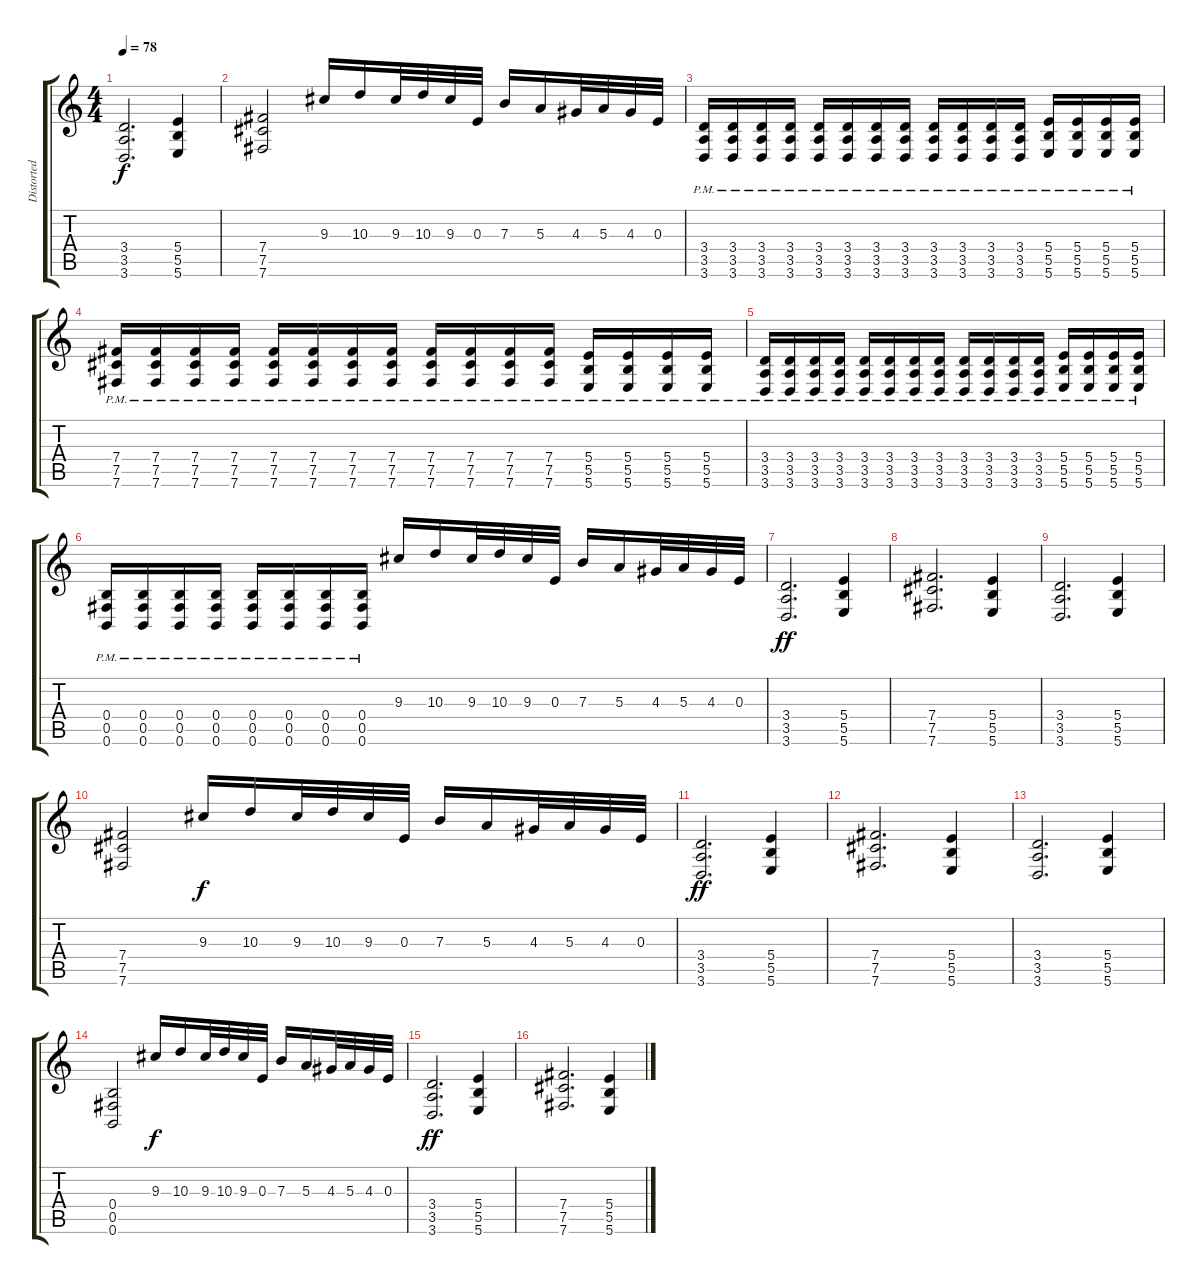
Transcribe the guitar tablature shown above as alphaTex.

\track ("Distorted Right" "Distorted ") {instrument distortionguitar}
\staff {score tabs}
\tuning (Db4 Ab3 E3 B2 Gb2 B1) {hide}
\ts (4 4)
\tempo 78
\clef g2
\ks c
(3.4 3.5 3.6).2{d dy f} (5.4 5.5 5.6).4 |
(7.4 7.5 7.6).2 9.3.16 10.3.16 9.3.32 10.3.32 9.3.32 0.3.32 7.3.16 5.3.16 4.3.32 5.3.32 4.3.32 0.3.32 |
(3.4{pm} 3.5{pm} 3.6{pm}).16 (3.4{pm} 3.5{pm} 3.6{pm}).16 (3.4{pm} 3.5{pm} 3.6{pm}).16 (3.4{pm} 3.5{pm} 3.6{pm}).16 (3.4{pm} 3.5{pm} 3.6{pm}).16 (3.4{pm} 3.5{pm} 3.6{pm}).16 (3.4{pm} 3.5{pm} 3.6{pm}).16 (3.4{pm} 3.5{pm} 3.6{pm}).16 (3.4{pm} 3.5{pm} 3.6{pm}).16 (3.4{pm} 3.5{pm} 3.6{pm}).16 (3.4{pm} 3.5{pm} 3.6{pm}).16 (3.4{pm} 3.5{pm} 3.6{pm}).16 (5.4{pm} 5.5{pm} 5.6{pm}).16 (5.4{pm} 5.5{pm} 5.6{pm}).16 (5.4{pm} 5.5{pm} 5.6{pm}).16 (5.4{pm} 5.5{pm} 5.6{pm}).16 |
(7.4{pm} 7.5{pm} 7.6{pm}).16 (7.4{pm} 7.5{pm} 7.6{pm}).16 (7.4{pm} 7.5{pm} 7.6{pm}).16 (7.4{pm} 7.5{pm} 7.6{pm}).16 (7.4{pm} 7.5{pm} 7.6{pm}).16 (7.4{pm} 7.5{pm} 7.6{pm}).16 (7.4{pm} 7.5{pm} 7.6{pm}).16 (7.4{pm} 7.5{pm} 7.6{pm}).16 (7.4{pm} 7.5{pm} 7.6{pm}).16 (7.4{pm} 7.5{pm} 7.6{pm}).16 (7.4{pm} 7.5{pm} 7.6{pm}).16 (7.4{pm} 7.5{pm} 7.6{pm}).16 (5.4{pm} 5.5{pm} 5.6{pm}).16 (5.4{pm} 5.5{pm} 5.6{pm}).16 (5.4{pm} 5.5{pm} 5.6{pm}).16 (5.4{pm} 5.5{pm} 5.6{pm}).16 |
(3.4{pm} 3.5{pm} 3.6{pm}).16 (3.4{pm} 3.5{pm} 3.6{pm}).16 (3.4{pm} 3.5{pm} 3.6{pm}).16 (3.4{pm} 3.5{pm} 3.6{pm}).16 (3.4{pm} 3.5{pm} 3.6{pm}).16 (3.4{pm} 3.5{pm} 3.6{pm}).16 (3.4{pm} 3.5{pm} 3.6{pm}).16 (3.4{pm} 3.5{pm} 3.6{pm}).16 (3.4{pm} 3.5{pm} 3.6{pm}).16 (3.4{pm} 3.5{pm} 3.6{pm}).16 (3.4{pm} 3.5{pm} 3.6{pm}).16 (3.4{pm} 3.5{pm} 3.6{pm}).16 (5.4{pm} 5.5{pm} 5.6{pm}).16 (5.4{pm} 5.5{pm} 5.6{pm}).16 (5.4{pm} 5.5{pm} 5.6{pm}).16 (5.4{pm} 5.5{pm} 5.6{pm}).16 |
(0.4{pm} 0.5{pm} 0.6{pm}).16 (0.4{pm} 0.5{pm} 0.6{pm}).16 (0.4{pm} 0.5{pm} 0.6{pm}).16 (0.4{pm} 0.5{pm} 0.6{pm}).16 (0.4{pm} 0.5{pm} 0.6{pm}).16 (0.4{pm} 0.5{pm} 0.6{pm}).16 (0.4{pm} 0.5{pm} 0.6{pm}).16 (0.4{pm} 0.5{pm} 0.6{pm}).16 9.3.16 10.3.16 9.3.32 10.3.32 9.3.32 0.3.32 7.3.16 5.3.16 4.3.32 5.3.32 4.3.32 0.3.32 |
(3.4 3.5 3.6).2{d dy ff} (5.4 5.5 5.6).4 |
(7.4 7.5 7.6).2{d} (5.4 5.5 5.6).4 |
(3.4 3.5 3.6).2{d} (5.4 5.5 5.6).4 |
(7.4 7.5 7.6).2 9.3.16{dy f} 10.3.16 9.3.32 10.3.32 9.3.32 0.3.32 7.3.16 5.3.16 4.3.32 5.3.32 4.3.32 0.3.32 |
(3.4 3.5 3.6).2{d dy ff} (5.4 5.5 5.6).4 |
(7.4 7.5 7.6).2{d} (5.4 5.5 5.6).4 |
(3.4 3.5 3.6).2{d} (5.4 5.5 5.6).4 |
(0.4 0.5 0.6).2 9.3.16{dy f} 10.3.16 9.3.32 10.3.32 9.3.32 0.3.32 7.3.16 5.3.16 4.3.32 5.3.32 4.3.32 0.3.32 |
(3.4 3.5 3.6).2{d dy ff} (5.4 5.5 5.6).4 |
(7.4 7.5 7.6).2{d} (5.4 5.5 5.6).4
